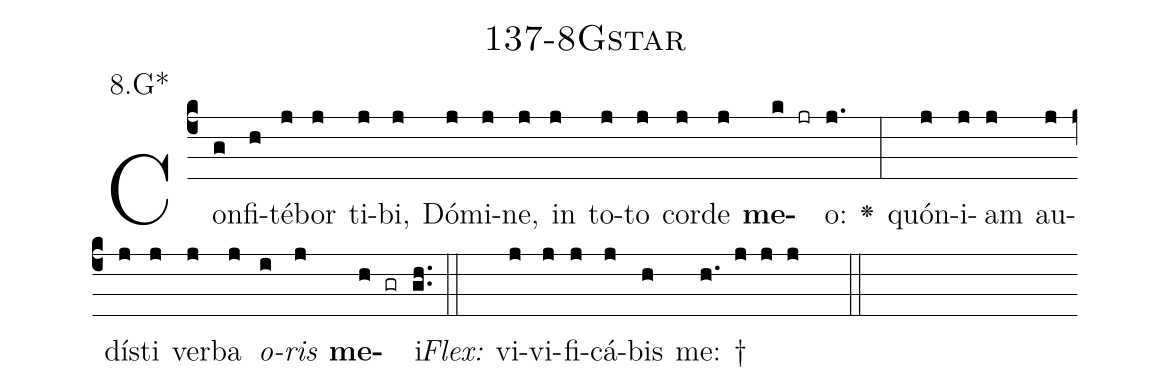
name: 137-8Gstar;
annotation: 8.G*;
%%
(c4)Con(g)fi(h)té(j)bor(j) ti(j)bi,(j) Dó(j)mi(j)ne,(j) in(j) to(j)to(j) cor(j)de(j) <b>me</b>(k jr)o:(j.) <v>\greheightstar</v>(:) quón(j)i(j)am(j) au(j)dís(j)ti(j) ver(j)ba(j) <i>o</i>(i)<i>ris</i>(j) <b>me</b>(h gr)i.(gh..) (::)
<i>Flex:</i>()  vi(j)vi(j)fi(j)cá(j)bis(h) me: †(h. j j j  ::)

%E(j) u(j) o(i) u(j) a(h) e.(gh..) (::)
